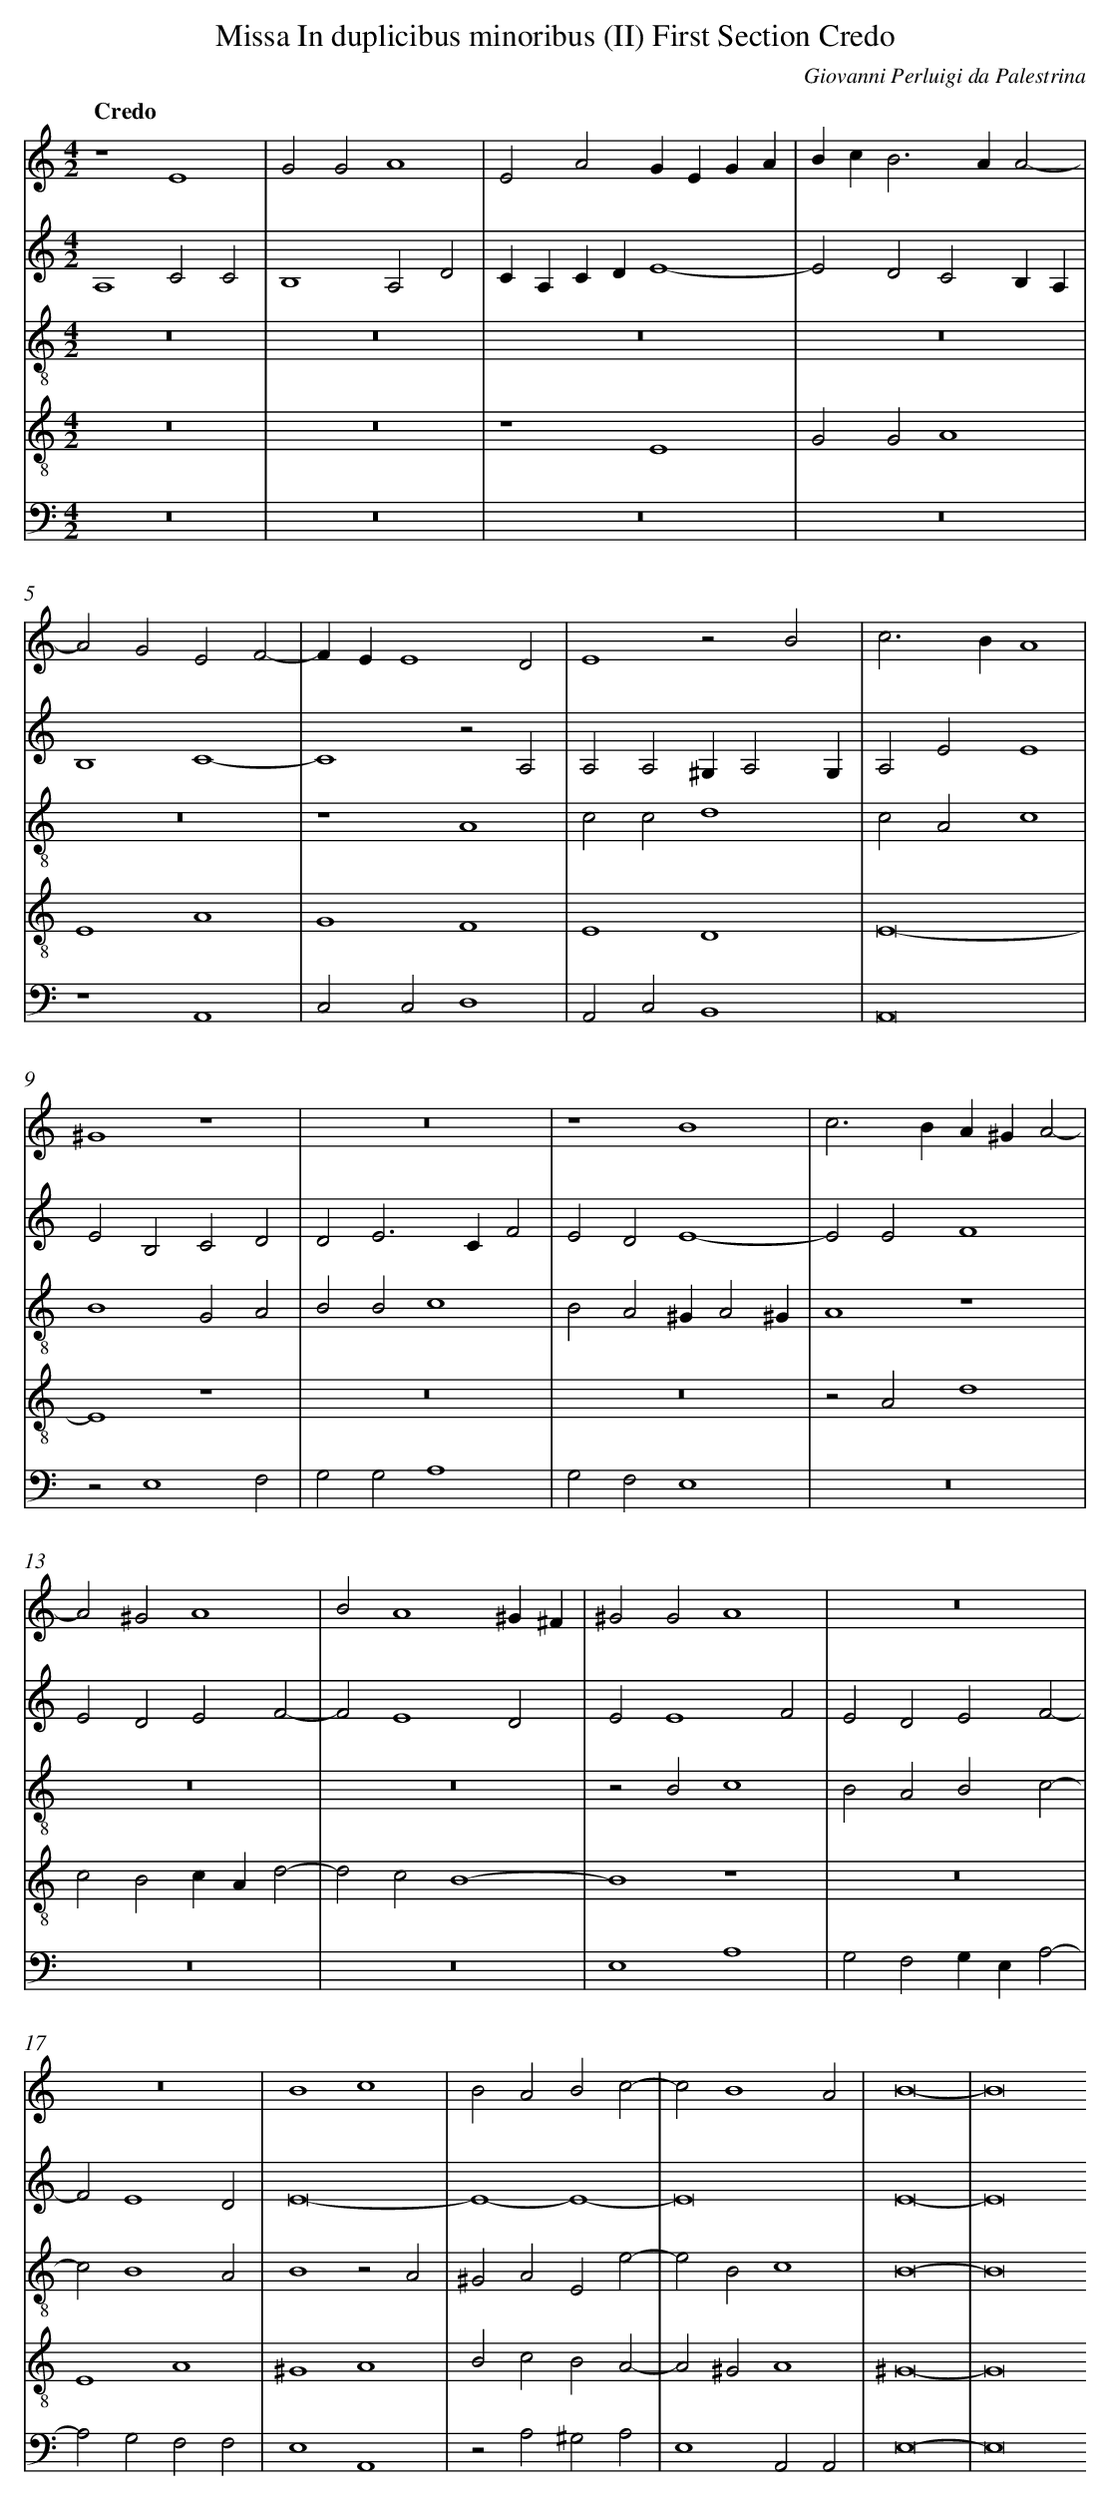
X:1
T: Missa In duplicibus minoribus (II) First Section Credo
C: Giovanni Perluigi da Palestrina
L: 1/4
M: 4/2
Q: "Credo"
V: 1 clef=treble
V: 2 clef=treble
V: 3 clef=treble-8
V: 4 clef=treble-8
V: 5 clef=bass
K: C
[V:1] z4E4 |
[V:2] A,4C2C2 |
[V:3] z8 |
[V:4] z8 |
[V:5] z8 |
[V:1] G2G2A4 |
[V:2] B,4A,2D2 |
[V:3] z8 |
[V:4] z8 |
[V:5] z8 |
[V:1] E2A2GEGA |
[V:2] CA,CDE4- |
[V:3] z8 |
[V:4] z4E4 |
[V:5] z8 |
[V:1] Bc2<B2AA2- |
[V:2] E2D2C2B,A, |
[V:3] z8 |
[V:4] G2G2A4 |
[V:5] z8 |
[V:1] A2G2E2F2- |
[V:2] B,4C4- |
[V:3] z8 |
[V:4] E4A4 |
[V:5] z4A,,4 |
[V:1] FEE4D2 |
[V:2] C4z2A,2 |
[V:3] z4A4 |
[V:4] G4F4 |
[V:5] C,2C,2D,4 |
[V:1] E4z2B2 |
[V:2] A,2A,2^G,A,2G, |
[V:3] c2c2d4 |
[V:4] E4D4 |
[V:5] A,,2C,2B,,4 |
[V:1] c2>B2A4 |
[V:2] A,2E2E4 |
[V:3] c2A2c4 |
[V:4] E8- |
[V:5] A,,8 |
[V:1] ^G4z4 |
[V:2] E2B,2C2D2 |
[V:3] B4G2A2 |
[V:4] E4z4 |
[V:5] z2E,4F,2 |
[V:1] z8 |
[V:2] D2E2>C2F2 |
[V:3] B2B2c4 |
[V:4] z8 |
[V:5] G,2G,2A,4 |
[V:1] z4B4 |
[V:2] E2D2E4- |
[V:3] B2A2^GA2^G |
[V:4] z8 |
[V:5] G,2F,2E,4 |
[V:1] c2>B2A^GA2- |
[V:2] E2E2F4 |
[V:3] A4z4 |
[V:4] z2A2d4 |
[V:5] z8 |
[V:1] A2^G2A4 |
[V:2] E2D2E2F2- |
[V:3] z8 |
[V:4] c2B2cAd2- |
[V:5] z8 |
[V:1] B2A4^G^F |
[V:2] F2E4D2 |
[V:3] z8 |
[V:4] d2c2B4- |
[V:5] z8 |
[V:1] ^G2G2A4 |
[V:2] E2E4F2 |
[V:3] z2B2c4 |
[V:4] B4z4 |
[V:5] E,4A,4 |
[V:1] z8 |
[V:2] E2D2E2F2- |
[V:3] B2A2B2c2- |
[V:4] z8 |
[V:5] G,2F,2G,E,A,2- |
[V:1] z8 |
[V:2] F2E4D2 |
[V:3] c2B4A2 |
[V:4] E4A4 |
[V:5] A,2G,2F,2F,2 |
[V:1] B4c4 |
[V:2] E8- |
[V:3] B4z2A2 |
[V:4] ^G4A4 |
[V:5] E,4A,,4 |
[V:1] B2A2B2c2- |
[V:2] E4-E4- |
[V:3] ^G2A2E2e2- |
[V:4] B2c2B2A2- |
[V:5] z2A,2^G,2A,2 |
[V:1] c2B4A2 |
[V:2] E8 |
[V:3] e2B2c4 |
[V:4] A2^G2A4 |
[V:5] E,4A,,2A,,2 |
[V:1] B8- |
[V:2] E8- |
[V:3] B8- |
[V:4] ^G8- |
[V:5] E,8- |
[V:1] B8
[V:2] E8
[V:3] B8
[V:4] G8
[V:5] E,8
